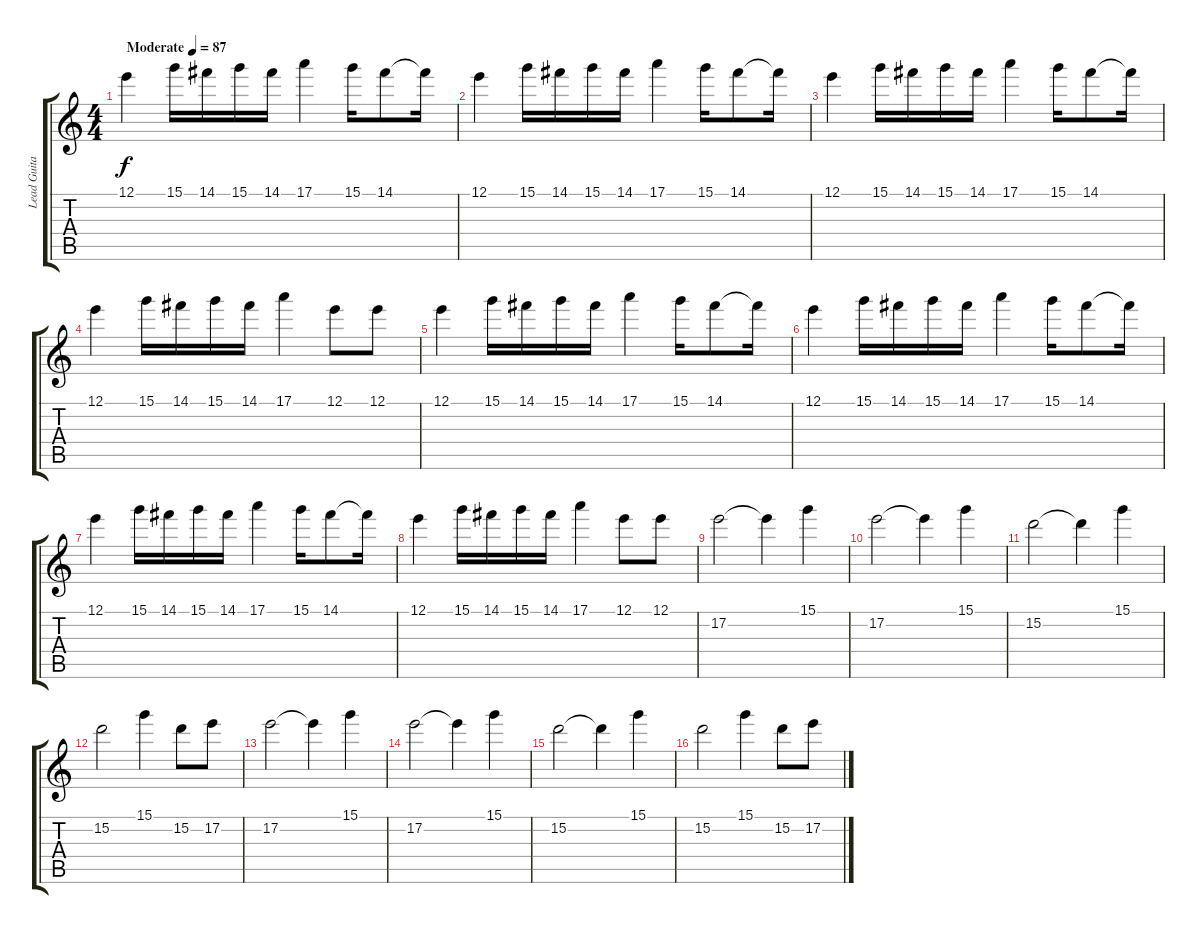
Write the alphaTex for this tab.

\track ("Lead Guitar" "Lead Guita") {instrument electricguitarclean}
\staff {score tabs}
\tuning (E4 B3 G3 D3 A2 D2) {hide}
\ts (4 4)
\tempo (87 "Moderate")
\clef g2
\ks c
12.1.4{dy f instrument electricguitarclean} 15.1.16 14.1.16 15.1.16 14.1.16 17.1.4 15.1.16 14.1.8 14.1{t}.16 |
12.1.4 15.1.16 14.1.16 15.1.16 14.1.16 17.1.4 15.1.16 14.1.8 14.1{t}.16 |
12.1.4 15.1.16 14.1.16 15.1.16 14.1.16 17.1.4 15.1.16 14.1.8 14.1{t}.16 |
12.1.4 15.1.16 14.1.16 15.1.16 14.1.16 17.1.4 12.1.8 12.1.8 |
12.1.4 15.1.16 14.1.16 15.1.16 14.1.16 17.1.4 15.1.16 14.1.8 14.1{t}.16 |
12.1.4 15.1.16 14.1.16 15.1.16 14.1.16 17.1.4 15.1.16 14.1.8 14.1{t}.16 |
12.1.4 15.1.16 14.1.16 15.1.16 14.1.16 17.1.4 15.1.16 14.1.8 14.1{t}.16 |
12.1.4 15.1.16 14.1.16 15.1.16 14.1.16 17.1.4 12.1.8 12.1.8 |
17.2.2 17.2{t}.4 15.1.4 |
17.2.2 17.2{t}.4 15.1.4 |
15.2.2 15.2{t}.4 15.1.4 |
15.2.2 15.1.4 15.2.8 17.2.8 |
17.2.2 17.2{t}.4 15.1.4 |
17.2.2 17.2{t}.4 15.1.4 |
15.2.2 15.2{t}.4 15.1.4 |
15.2.2 15.1.4 15.2.8 17.2.8
